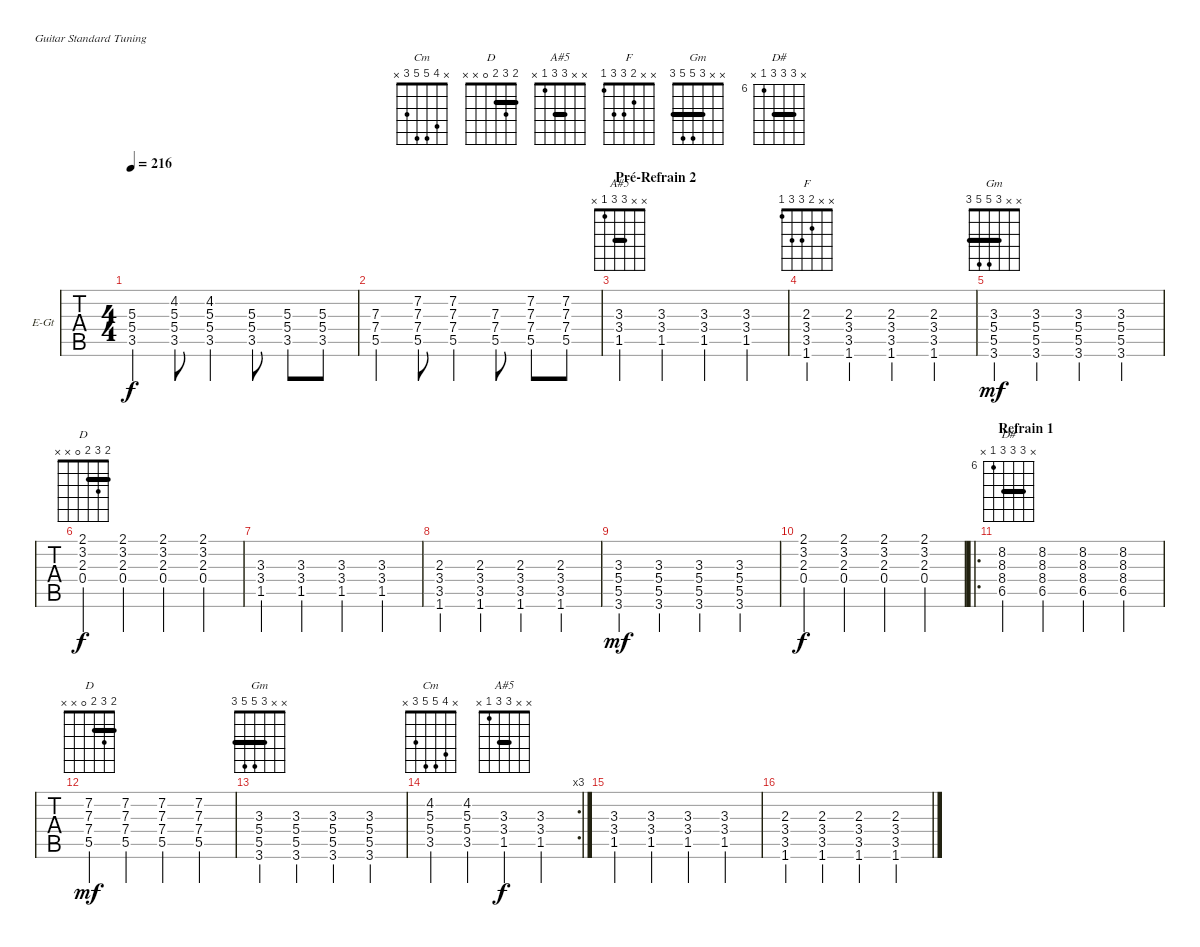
\bracketExtendMode groupsimilarinstruments
\firstSystemTrackNameOrientation horizontal
\otherSystemsTrackNameOrientation horizontal
\chordDiagramsInScore
\track ("Guitare" "E-Gt") {instrument distortionguitar}
\staff {tabs}
\tuning (E4 B3 G3 D3 A2 E2)
\chord ("Cm" x 4 5 5 3 x) {showfingering false}
\chord ("D" x 7 7 7 5 x) {firstfret 5 showfingering false barre (7 7)}
\chord ("A#5" x x 3 3 1 x) {showfingering false barre 3}
\chord ("F" x x 2 3 3 1) {showfingering false}
\chord ("Gm" x x 3 5 5 3) {showfingering false barre 3}
\chord ("D" 2 3 2 0 x x) {showfingering false barre 2}
\chord ("D#" x 8 8 8 6 x) {firstfret 6 showfingering false barre (8 8)}
\ts (4 4)
\tempo 216
\clef g2
\ks c
(5.3 5.4 3.5).4{dy f} (4.2 5.3 5.4 3.5).8 (4.2 5.3 5.4 3.5).4 (5.3 5.4 3.5).8 (5.3 5.4 3.5).8 (5.3 5.4 3.5).8 |
(7.3 7.4 5.5).4 (7.2 7.3 7.4 5.5).8 (7.2 7.3 7.4 5.5).4 (7.3 7.4 5.5).8 (7.2 7.3 7.4 5.5).8 (7.2 7.3 7.4 5.5).8 |
\section ("" "Pré-Refrain 2")
(3.3 3.4 1.5).4{ch "A#5"} (3.3 3.4 1.5).4 (3.3 3.4 1.5).4 (3.3 3.4 1.5).4 |
(2.3 3.4 3.5 1.6).4{ch "F"} (2.3 3.4 3.5 1.6).4 (2.3 3.4 3.5 1.6).4 (2.3 3.4 3.5 1.6).4 |
(3.3 5.4 5.5 3.6).4{ch "Gm" dy mf} (3.3 5.4 5.5 3.6).4 (3.3 5.4 5.5 3.6).4 (3.3 5.4 5.5 3.6).4 |
(2.1 3.2 2.3 0.4).4{ch "D" dy f} (2.1 3.2 2.3 0.4).4 (2.1 3.2 2.3 0.4).4 (2.1 3.2 2.3 0.4).4 |
(3.3 3.4 1.5).4 (3.3 3.4 1.5).4 (3.3 3.4 1.5).4 (3.3 3.4 1.5).4 |
(2.3 3.4 3.5 1.6).4 (2.3 3.4 3.5 1.6).4 (2.3 3.4 3.5 1.6).4 (2.3 3.4 3.5 1.6).4 |
(3.3 5.4 5.5 3.6).4{dy mf} (3.3 5.4 5.5 3.6).4 (3.3 5.4 5.5 3.6).4 (3.3 5.4 5.5 3.6).4 |
(2.1 3.2 2.3 0.4).4{dy f} (2.1 3.2 2.3 0.4).4 (2.1 3.2 2.3 0.4).4 (2.1 3.2 2.3 0.4).4 |
\ro
\section ("" "Refrain 1")
(8.2 8.3 8.4 6.5).4{ch "D#"} (8.2 8.3 8.4 6.5).4 (8.2 8.3 8.4 6.5).4 (8.2 8.3 8.4 6.5).4 |
(7.2 7.3 7.4 5.5).4{ch "D" dy mf} (7.2 7.3 7.4 5.5).4 (7.2 7.3 7.4 5.5).4 (7.2 7.3 7.4 5.5).4 |
(3.3 5.4 5.5 3.6).4{ch "Gm"} (3.3 5.4 5.5 3.6).4 (3.3 5.4 5.5 3.6).4 (3.3 5.4 5.5 3.6).4 |
\rc 3
(4.2 5.3 5.4 3.5).4{ch "Cm"} (4.2 5.3 5.4 3.5).4 (3.3 3.4 1.5).4{ch "A#5" dy f} (3.3 3.4 1.5).4 |
(3.3 3.4 1.5).4 (3.3 3.4 1.5).4 (3.3 3.4 1.5).4 (3.3 3.4 1.5).4 |
(2.3 3.4 3.5 1.6).4 (2.3 3.4 3.5 1.6).4 (2.3 3.4 3.5 1.6).4 (2.3 3.4 3.5 1.6).4
